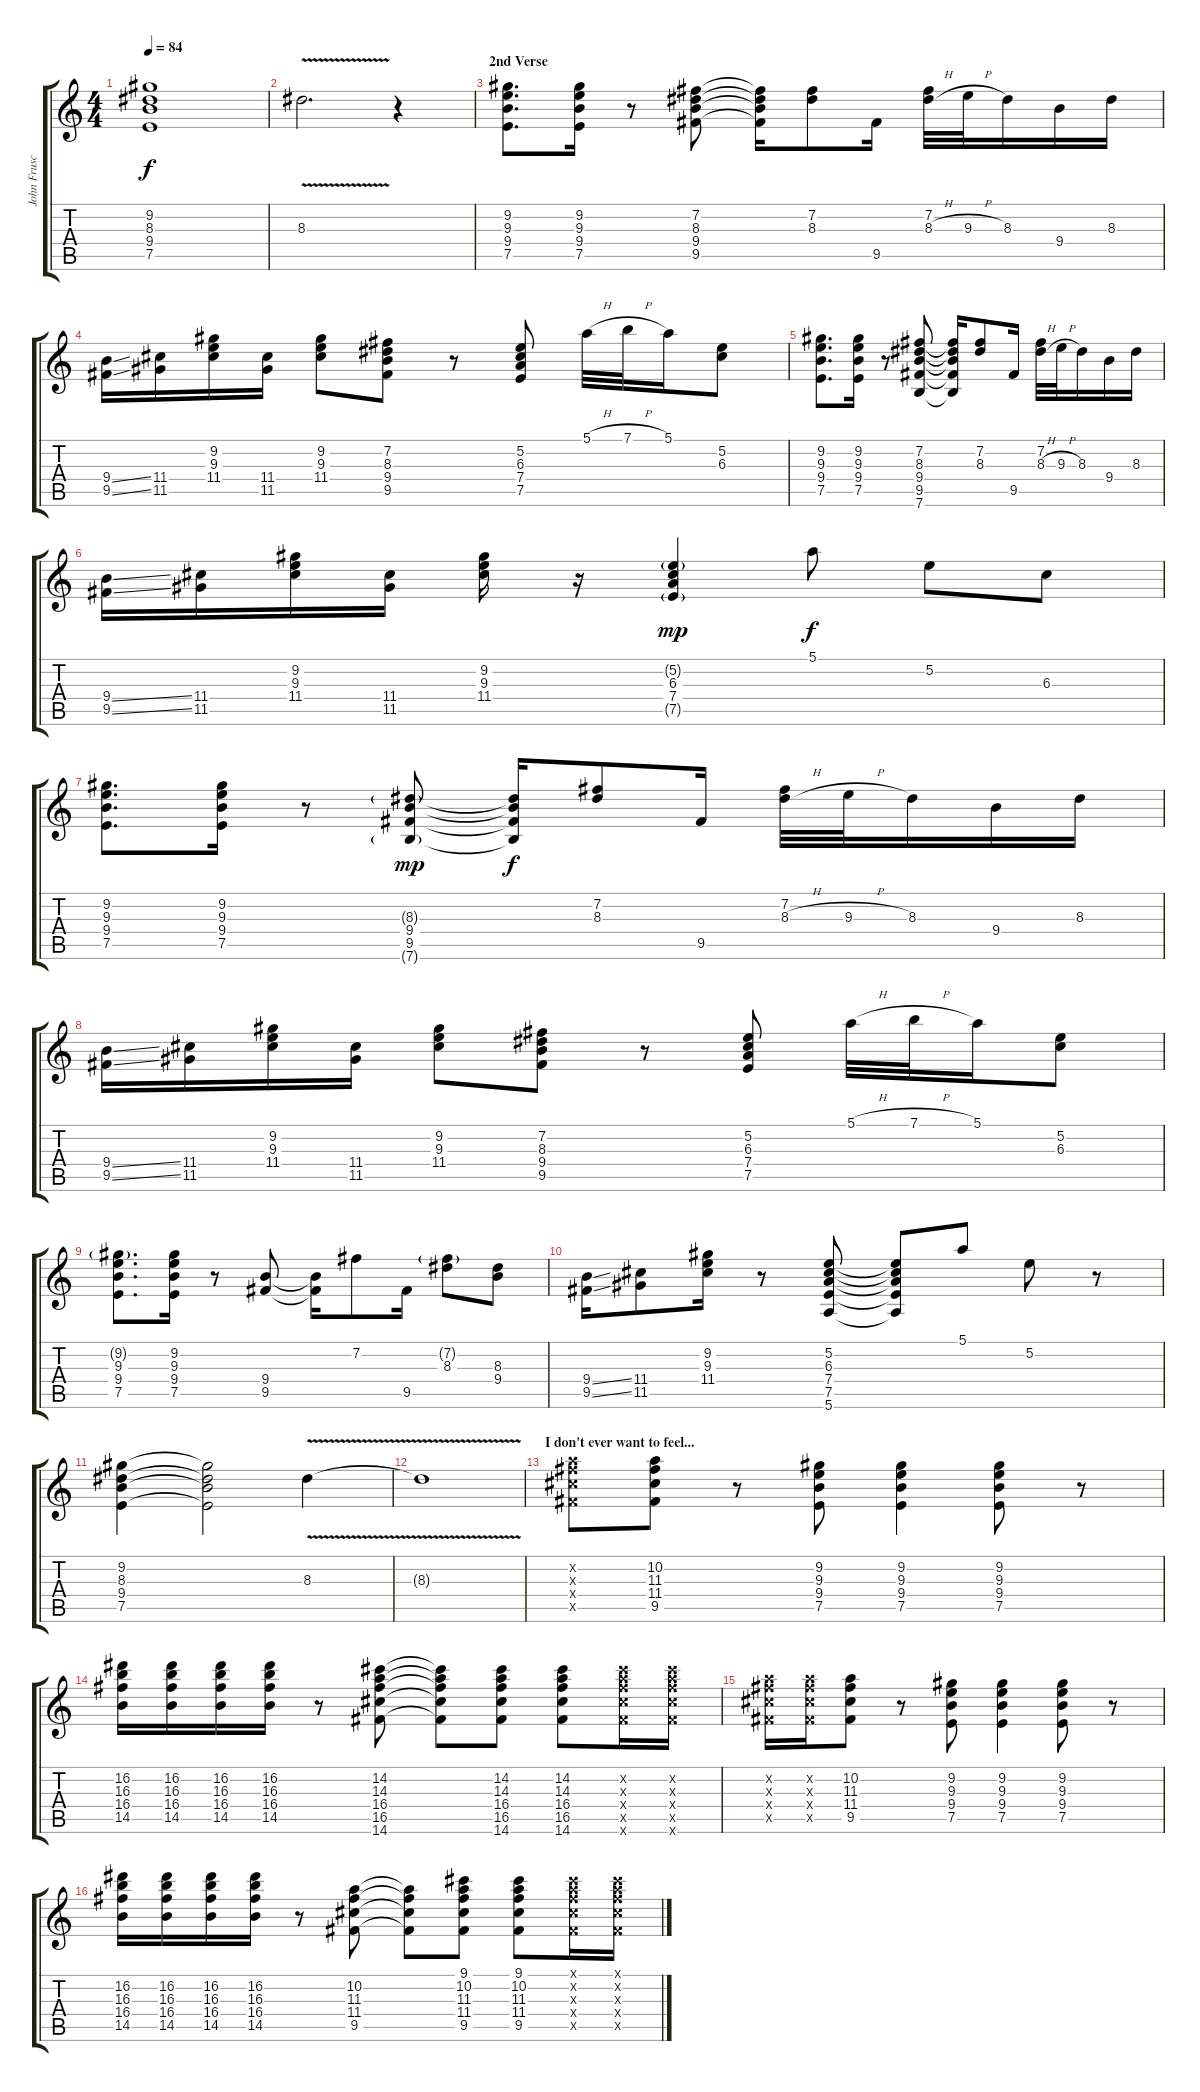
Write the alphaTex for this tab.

\track ("John Frusciante" "John Frusc") {instrument electricguitarclean}
\staff {score tabs}
\tuning (E4 B3 G3 D3 A2 E2) {hide}
\ts (4 4)
\tempo 84
\clef g2
\ks c
(9.2 8.3 9.4 7.5).1{dy f} |
8.3{v}.2{d} r.4 |
\section ("" "2nd Verse")
(9.2 9.3 9.4 7.5).8{d} (9.2 9.3 9.4 7.5).16 r.8 (7.2 8.3 9.4 9.5).8 (7.2{t} 8.3{t} 9.4{t} 9.5{t}).16 (7.2 8.3).8 9.5.16 (7.2 8.3{h}).32 9.3{h}.32 8.3.16 9.4.16 8.3.16 |
(9.4{ss} 9.5{ss}).16 (11.4 11.5).16 (9.2 9.3 11.4).16 (11.4 11.5).16 (9.2 9.3 11.4).8 (7.2 8.3 9.4 9.5).8 r.8 (5.2 6.3 7.4 7.5).8 5.1{h}.32 7.1{h}.32 5.1.16 (5.2 6.3).8 |
(9.2 9.3 9.4 7.5).8{d} (9.2 9.3 9.4 7.5).16 r.8 (7.2 8.3 9.4 9.5 7.6).8 (7.2{t} 8.3{t} 9.4{t} 9.5{t} 7.6{t}).16 (7.2 8.3).8 9.5.16 (7.2 8.3{h}).32 9.3{h}.32 8.3.16 9.4.16 8.3.16 |
(9.4{ss} 9.5{ss}).16 (11.4 11.5).16 (9.2 9.3 11.4).16 (11.4 11.5).16 (9.2 9.3 11.4).16 r.16 (5.2{g} 6.3 7.4 7.5{g}).4{dy mp} 5.1.8{dy f} 5.2.8 6.3.8 |
(9.2 9.3 9.4 7.5).8{d} (9.2 9.3 9.4 7.5).16 r.8 (8.3{g} 9.4 9.5 7.6{g}).8{dy mp} (8.3{t} 9.4{t} 9.5{t} 7.6{t}).16{dy f} (7.2 8.3).8 9.5.16 (7.2 8.3{h}).32 9.3{h}.32 8.3.16 9.4.16 8.3.16 |
(9.4{ss} 9.5{ss}).16 (11.4 11.5).16 (9.2 9.3 11.4).16 (11.4 11.5).16 (9.2 9.3 11.4).8 (7.2 8.3 9.4 9.5).8 r.8 (5.2 6.3 7.4 7.5).8 5.1{h}.32 7.1{h}.32 5.1.16 (5.2 6.3).8 |
(9.2{g} 9.3 9.4 7.5).8{d} (9.2 9.3 9.4 7.5).16 r.8 (9.4 9.5).8 (9.4{t} 9.5{t}).16 7.2.8 9.5.16 (7.2{g} 8.3).8 (8.3 9.4).8 |
(9.4{ss} 9.5{ss}).16 (11.4 11.5).8 (9.2 9.3 11.4).16 r.8 (5.2 6.3 7.4 7.5 5.6).8 (5.2{t} 6.3{t} 7.4{t} 7.5{t} 5.6{t}).8 5.1.8 5.2.8 r.8 |
(9.2 8.3 9.4 7.5).4 (9.2{t} 8.3{t} 9.4{t} 7.5{t}).2 8.3{v}.4 |
8.3{v t}.1 |
\section ("" "I don't ever want to feel...")
(10.2{x} 11.3{x} 11.4{x} 9.5{x}).8 (10.2 11.3 11.4 9.5).8 r.8 (9.2 9.3 9.4 7.5).8 (9.2 9.3 9.4 7.5).4 (9.2 9.3 9.4 7.5).8 r.8 |
(16.2 16.3 16.4 14.5).16 (16.2 16.3 16.4 14.5).16 (16.2 16.3 16.4 14.5).16 (16.2 16.3 16.4 14.5).16 r.8 (14.2 14.3 16.4 16.5 14.6).8 (14.2{t} 14.3{t} 16.4{t} 16.5{t} 14.6{t}).8 (14.2 14.3 16.4 16.5 14.6).8 (14.2 14.3 16.4 16.5 14.6).8 (14.2{x} 14.3{x} 16.4{x} 16.5{x} 14.6{x}).16 (14.2{x} 14.3{x} 16.4{x} 16.5{x} 14.6{x}).16 |
(10.2{x} 11.3{x} 11.4{x} 9.5{x}).16 (10.2{x} 11.3{x} 11.4{x} 9.5{x}).16 (10.2 11.3 11.4 9.5).8 r.8 (9.2 9.3 9.4 7.5).8 (9.2 9.3 9.4 7.5).4 (9.2 9.3 9.4 7.5).8 r.8 |
(16.2 16.3 16.4 14.5).16 (16.2 16.3 16.4 14.5).16 (16.2 16.3 16.4 14.5).16 (16.2 16.3 16.4 14.5).16 r.8 (10.2 11.3 11.4 9.5).8 (10.2{t} 11.3{t} 11.4{t} 9.5{t}).8 (9.1 10.2 11.3 11.4 9.5).8 (9.1 10.2 11.3 11.4 9.5).8 (9.1{x} 10.2{x} 11.3{x} 11.4{x} 9.5{x}).16 (9.1{x} 10.2{x} 11.3{x} 11.4{x} 9.5{x}).16
